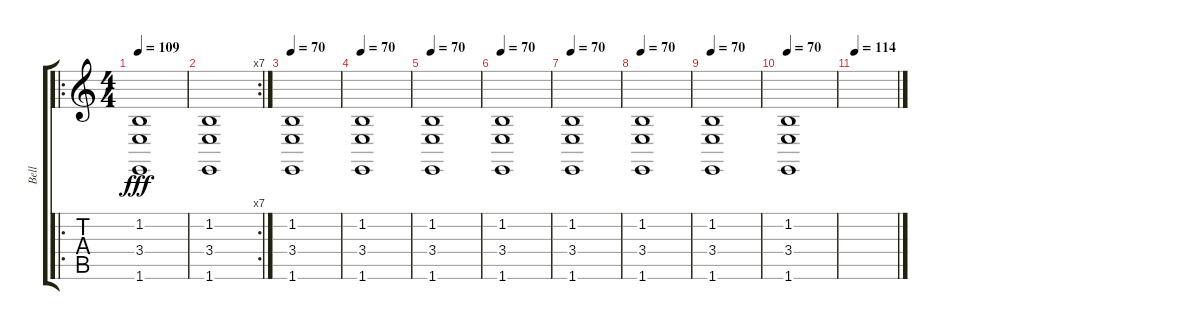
\track ("Bell" "Bell") {instrument tubularbells}
\staff {score tabs}
\tuning (Eb4 Bb3 Gb3 Db3 Ab2 Eb2) {hide}
\ro
\ts (4 4)
\tempo 109
\tempo 70
\tempo 109
\clef g2
\ks c
(1.2 3.4 1.6).1{dy fff instrument tubularbells} |
\rc 7
(1.2 3.4 1.6).1 |
\tempo 70
(1.2 3.4 1.6).1 |
\tempo 70
(1.2 3.4 1.6).1 |
\tempo 70
(1.2 3.4 1.6).1 |
\tempo 70
(1.2 3.4 1.6).1 |
\tempo 70
(1.2 3.4 1.6).1 |
\tempo 70
(1.2 3.4 1.6).1 |
\tempo 70
(1.2 3.4 1.6).1 |
\tempo 70
(1.2 3.4 1.6).1 |
\tempo 114
